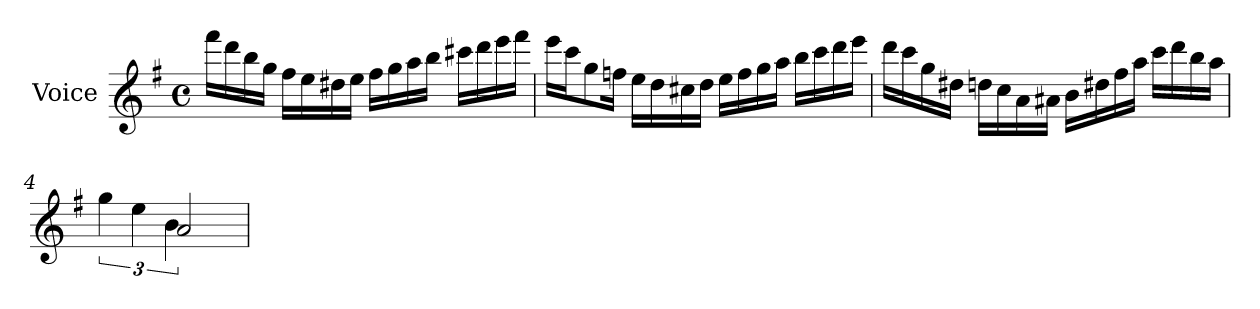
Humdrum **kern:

**kern
*part1
*staff1
*I"Voice
*I'Voice
*clefG2
*k[f#]
*M4/4
*met(c)
=1
16fff#\LL
16ddd\
16bb\
16gg\JJ
16ff#\LL
16ee\
16dd#X\
16ee\JJ
16ff#\LL
16gg\
16aa\
16bb\JJ
16ccc#X\LL
16ddd\
16eee\
16fff#\JJ
=2
16eee\LL
16ccc\
8gg\
16ffn\JJ
16ee\LL
16dd\
16cc#X\
16dd\JJ
16ee\LL
16ff\
16gg\
16aa\JJ
16bb\LL
16ccc\
16ddd\
16eee\JJ
=3
16ddd\LL
16ccc\
16gg\
16dd#X\JJ
16ddn\LL
16cc\
16a\
16a#X\JJ
16b\LL
16dd#X\
16ff#\
16aa\JJ
16ccc\LL
16ddd\
16bb\
16aa\JJ
=4
*^
6gg\	3ryy
6ee\	.
6b\	2a/
3ryy	.
*v	*v
=
*-
